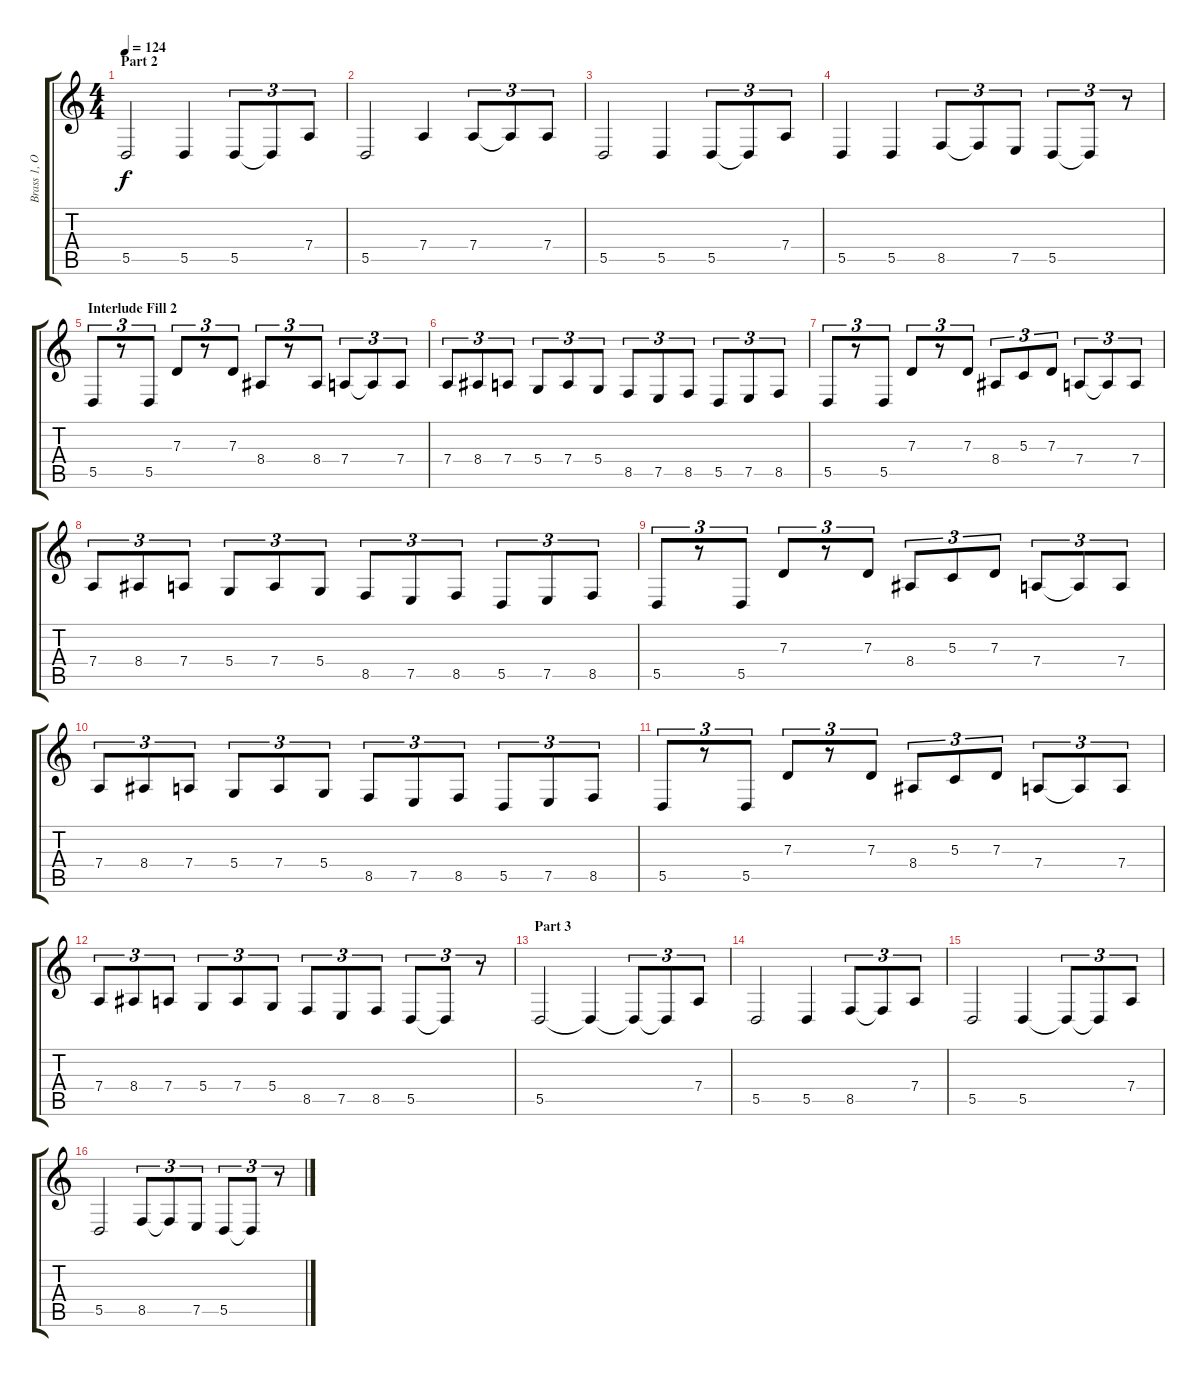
\track ("Brass 1, Outro Horn" "Brass 1, O") {instrument trumpet}
\staff {score tabs}
\tuning (E4 B3 G3 D3 A2 E2) {hide}
\ts (4 4)
\section ("" "Part 2")
\tempo 124
\clef g2
\ks c
5.5.2{dy f volume 8} 5.5.4 5.5.8{tu (3 2)} 5.5{t}.8{tu (3 2)} 7.4.8{tu (3 2)} |
5.5.2 7.4.4 7.4.8{tu (3 2)} 7.4{t}.8{tu (3 2)} 7.4.8{tu (3 2)} |
5.5.2 5.5.4 5.5.8{tu (3 2)} 5.5{t}.8{tu (3 2)} 7.4.8{tu (3 2)} |
5.5.4 5.5.4 8.5.8{tu (3 2)} 8.5{t}.8{tu (3 2)} 7.5.8{tu (3 2)} 5.5.8{tu (3 2)} 5.5{t}.8{tu (3 2)} r.8{tu (3 2)} |
\section ("" "Interlude Fill 2")
5.5.8{tu (3 2) volume 10} r.8{tu (3 2)} 5.5.8{tu (3 2)} 7.3.8{tu (3 2)} r.8{tu (3 2)} 7.3.8{tu (3 2)} 8.4.8{tu (3 2)} r.8{tu (3 2)} 8.4.8{tu (3 2)} 7.4.8{tu (3 2)} 7.4{t}.8{tu (3 2)} 7.4.8{tu (3 2)} |
7.4.8{tu (3 2)} 8.4.8{tu (3 2)} 7.4.8{tu (3 2)} 5.4.8{tu (3 2)} 7.4.8{tu (3 2)} 5.4.8{tu (3 2)} 8.5.8{tu (3 2)} 7.5.8{tu (3 2)} 8.5.8{tu (3 2)} 5.5.8{tu (3 2)} 7.5.8{tu (3 2)} 8.5.8{tu (3 2)} |
5.5.8{tu (3 2)} r.8{tu (3 2)} 5.5.8{tu (3 2)} 7.3.8{tu (3 2)} r.8{tu (3 2)} 7.3.8{tu (3 2)} 8.4.8{tu (3 2)} 5.3.8{tu (3 2)} 7.3.8{tu (3 2)} 7.4.8{tu (3 2)} 7.4{t}.8{tu (3 2)} 7.4.8{tu (3 2)} |
7.4.8{tu (3 2)} 8.4.8{tu (3 2)} 7.4.8{tu (3 2)} 5.4.8{tu (3 2)} 7.4.8{tu (3 2)} 5.4.8{tu (3 2)} 8.5.8{tu (3 2)} 7.5.8{tu (3 2)} 8.5.8{tu (3 2)} 5.5.8{tu (3 2)} 7.5.8{tu (3 2)} 8.5.8{tu (3 2)} |
5.5.8{tu (3 2)} r.8{tu (3 2)} 5.5.8{tu (3 2)} 7.3.8{tu (3 2)} r.8{tu (3 2)} 7.3.8{tu (3 2)} 8.4.8{tu (3 2)} 5.3.8{tu (3 2)} 7.3.8{tu (3 2)} 7.4.8{tu (3 2)} 7.4{t}.8{tu (3 2)} 7.4.8{tu (3 2)} |
7.4.8{tu (3 2)} 8.4.8{tu (3 2)} 7.4.8{tu (3 2)} 5.4.8{tu (3 2)} 7.4.8{tu (3 2)} 5.4.8{tu (3 2)} 8.5.8{tu (3 2)} 7.5.8{tu (3 2)} 8.5.8{tu (3 2)} 5.5.8{tu (3 2)} 7.5.8{tu (3 2)} 8.5.8{tu (3 2)} |
5.5.8{tu (3 2)} r.8{tu (3 2)} 5.5.8{tu (3 2)} 7.3.8{tu (3 2)} r.8{tu (3 2)} 7.3.8{tu (3 2)} 8.4.8{tu (3 2)} 5.3.8{tu (3 2)} 7.3.8{tu (3 2)} 7.4.8{tu (3 2)} 7.4{t}.8{tu (3 2)} 7.4.8{tu (3 2)} |
7.4.8{tu (3 2)} 8.4.8{tu (3 2)} 7.4.8{tu (3 2)} 5.4.8{tu (3 2)} 7.4.8{tu (3 2)} 5.4.8{tu (3 2)} 8.5.8{tu (3 2)} 7.5.8{tu (3 2)} 8.5.8{tu (3 2)} 5.5.8{tu (3 2)} 5.5{t}.8{tu (3 2)} r.8{tu (3 2)} |
\section ("" "Part 3")
5.5.2{volume 8} 5.5{t}.4 5.5{t}.8{tu (3 2)} 5.5{t}.8{tu (3 2)} 7.4.8{tu (3 2)} |
5.5.2 5.5.4 8.5.8{tu (3 2)} 8.5{t}.8{tu (3 2)} 7.4.8{tu (3 2)} |
5.5.2 5.5.4 5.5{t}.8{tu (3 2)} 5.5{t}.8{tu (3 2)} 7.4.8{tu (3 2)} |
5.5.2 8.5.8{tu (3 2)} 8.5{t}.8{tu (3 2)} 7.5.8{tu (3 2)} 5.5.8{tu (3 2)} 5.5{t}.8{tu (3 2)} r.8{tu (3 2)}
